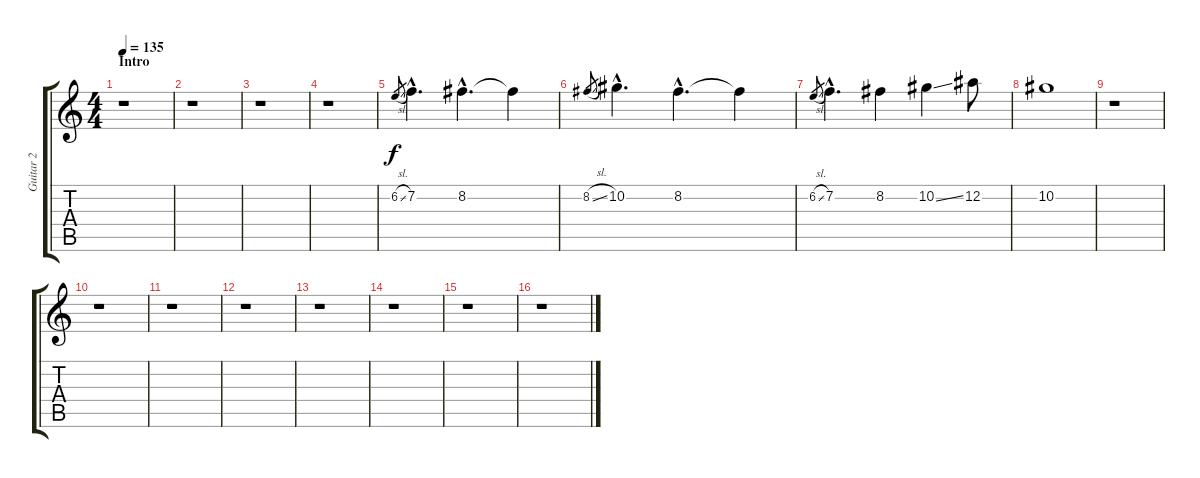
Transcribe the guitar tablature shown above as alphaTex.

\track ("Guitar 2" "Guitar 2") {instrument electricguitarjazz}
\staff {score tabs}
\tuning (Eb4 Bb3 Gb3 Db3 Ab2 Eb2) {hide}
\ts (4 4)
\section ("" "Intro")
\tempo 135
\clef g2
\ks c
r.1{dy f instrument electricguitarjazz} |
r.1 |
r.1 |
r.1 |
6.2{sl}.8{gr} 7.2{hac}.4{d} 8.2{hac}.4{d} 8.2{t}.4 |
8.2{sl}.8{gr} 10.2{hac}.4{d} 8.2{hac}.4{d} 8.2{t}.4 |
6.2{sl}.8{gr} 7.2{hac}.4{d} 8.2.4 10.2{ss}.4 12.2.8 |
10.2.1 |
r.1 |
r.1 |
r.1 |
r.1 |
r.1 |
r.1 |
r.1 |
r.1
